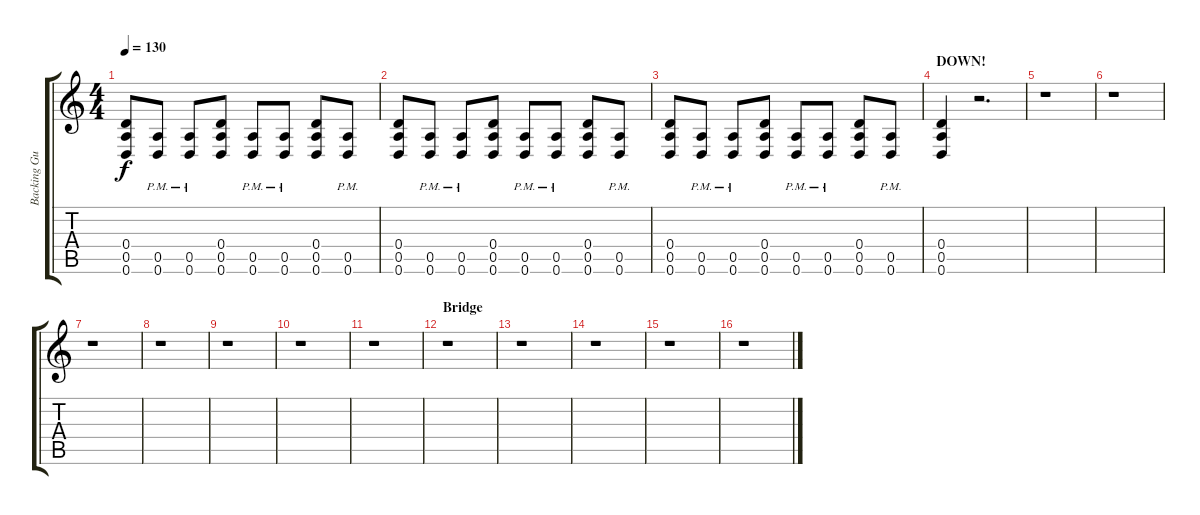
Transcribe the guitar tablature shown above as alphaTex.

\track ("Backing Guitar 1" "Backing Gu") {instrument distortionguitar}
\staff {score tabs}
\tuning (E4 B3 G3 D3 A2 D2) {hide}
\ts (4 4)
\tempo 130
\clef g2
\ks c
(0.4 0.5 0.6).8{dy f} (0.5{pm} 0.6{pm}).8 (0.5{pm} 0.6{pm}).8 (0.4 0.5 0.6).8 (0.5{pm} 0.6{pm}).8 (0.5{pm} 0.6{pm}).8 (0.4 0.5 0.6).8 (0.5{pm} 0.6{pm}).8 |
(0.4 0.5 0.6).8 (0.5{pm} 0.6{pm}).8 (0.5{pm} 0.6{pm}).8 (0.4 0.5 0.6).8 (0.5{pm} 0.6{pm}).8 (0.5{pm} 0.6{pm}).8 (0.4 0.5 0.6).8 (0.5{pm} 0.6{pm}).8 |
(0.4 0.5 0.6).8 (0.5{pm} 0.6{pm}).8 (0.5{pm} 0.6{pm}).8 (0.4 0.5 0.6).8 (0.5{pm} 0.6{pm}).8 (0.5{pm} 0.6{pm}).8 (0.4 0.5 0.6).8 (0.5{pm} 0.6{pm}).8 |
\section ("" "DOWN!")
(0.4 0.5 0.6).4 r.2{d} |
r.1 |
r.1 |
r.1 |
r.1 |
r.1 |
r.1 |
r.1 |
\section ("" "Bridge")
r.1 |
r.1 |
r.1 |
r.1 |
r.1
